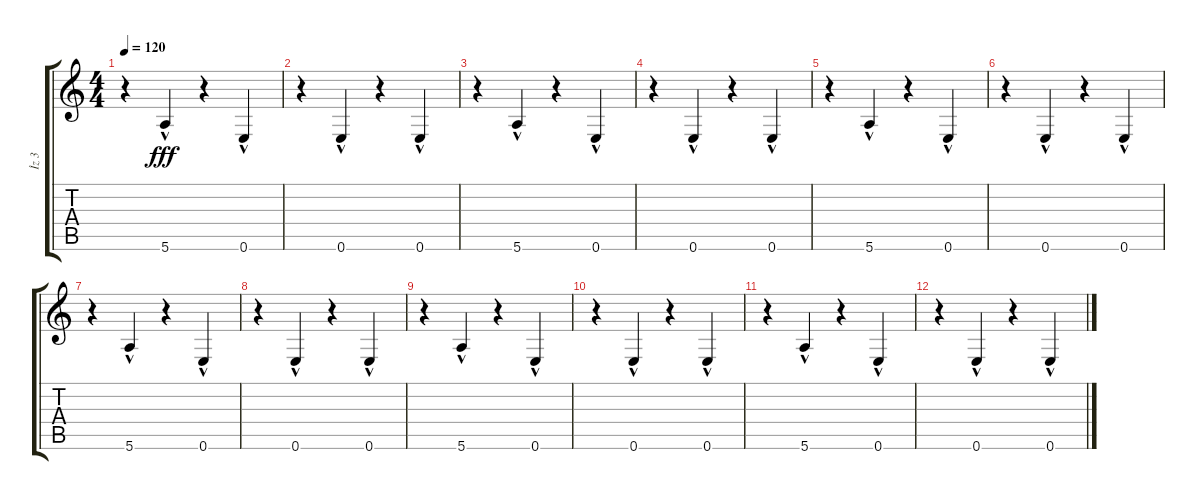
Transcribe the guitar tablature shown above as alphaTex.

\track ("İz 3" "İz 3") {instrument electricbassfinger}
\staff {score tabs}
\tuning (E4 B3 G3 D3 A2 E2) {hide}
\ts (4 4)
\tempo 120
\clef g2
\ks c
r.4{dy fff} 5.6{hac}.4 r.4 0.6{hac}.4 |
r.4 0.6{hac}.4 r.4 0.6{hac}.4 |
r.4 5.6{hac}.4 r.4 0.6{hac}.4 |
r.4 0.6{hac}.4 r.4 0.6{hac}.4 |
r.4 5.6{hac}.4 r.4 0.6{hac}.4 |
r.4 0.6{hac}.4 r.4 0.6{hac}.4 |
r.4 5.6{hac}.4 r.4 0.6{hac}.4 |
r.4 0.6{hac}.4 r.4 0.6{hac}.4 |
r.4 5.6{hac}.4 r.4 0.6{hac}.4 |
r.4 0.6{hac}.4 r.4 0.6{hac}.4 |
r.4 5.6{hac}.4 r.4 0.6{hac}.4 |
r.4 0.6{hac}.4 r.4 0.6{hac}.4
